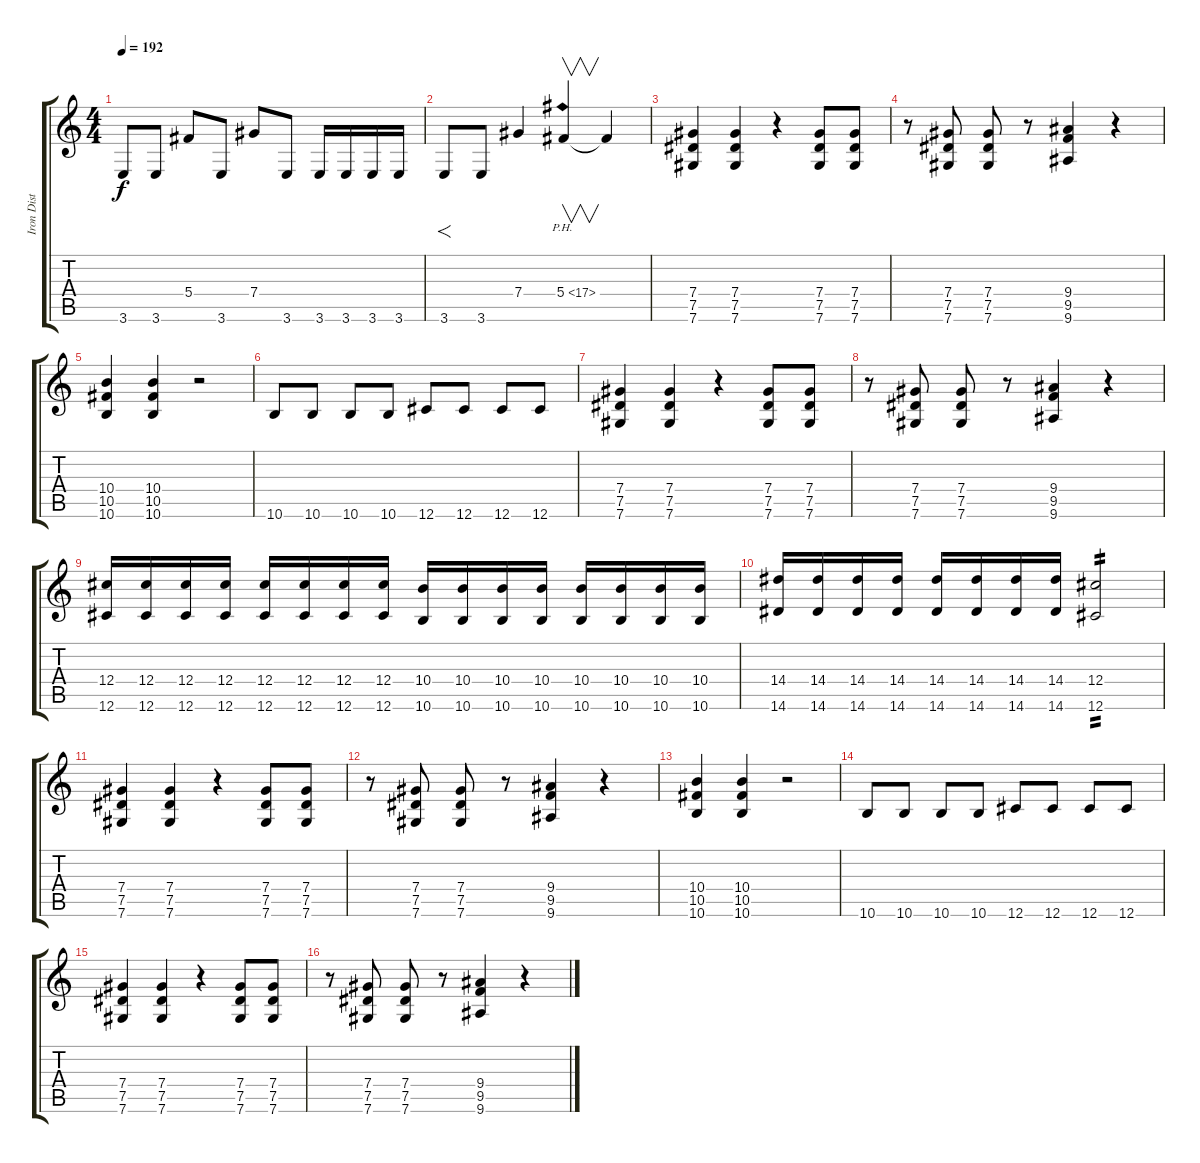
\track ("Iron Dist" "Iron Dist") {instrument overdrivenguitar}
\staff {score tabs}
\tuning (Eb4 Bb3 Gb3 Db3 Ab2 Db2) {hide}
\ts (4 4)
\tempo 192
\clef g2
\ks c
3.6.8{dy f} 3.6.8 5.4.8 3.6.8 7.4.8 3.6.8 3.6.16 3.6.16 3.6.16 3.6.16 |
3.6.8{f} 3.6.8 7.4.4 5.4{ph 12}.4{v} 5.4{t}.4 |
(7.4 7.5 7.6).4{balance 9} (7.4 7.5 7.6).4 r.4 (7.4 7.5 7.6).8 (7.4 7.5 7.6).8 |
r.8 (7.4 7.5 7.6).8 (7.4 7.5 7.6).8 r.8 (9.4 9.5 9.6).4 r.4 |
(10.4 10.5 10.6).4 (10.4 10.5 10.6).4 r.2 |
10.6.8 10.6.8 10.6.8 10.6.8 12.6.8 12.6.8 12.6.8 12.6.8 |
(7.4 7.5 7.6).4 (7.4 7.5 7.6).4 r.4 (7.4 7.5 7.6).8 (7.4 7.5 7.6).8 |
r.8 (7.4 7.5 7.6).8 (7.4 7.5 7.6).8 r.8 (9.4 9.5 9.6).4 r.4 |
(12.4 12.6).16 (12.4 12.6).16 (12.4 12.6).16 (12.4 12.6).16 (12.4 12.6).16 (12.4 12.6).16 (12.4 12.6).16 (12.4 12.6).16 (10.4 10.6).16 (10.4 10.6).16 (10.4 10.6).16 (10.4 10.6).16 (10.4 10.6).16 (10.4 10.6).16 (10.4 10.6).16 (10.4 10.6).16 |
(14.4 14.6).16 (14.4 14.6).16 (14.4 14.6).16 (14.4 14.6).16 (14.4 14.6).16 (14.4 14.6).16 (14.4 14.6).16 (14.4 14.6).16 (12.4 12.6).2{tp 2} |
(7.4 7.5 7.6).4 (7.4 7.5 7.6).4 r.4 (7.4 7.5 7.6).8 (7.4 7.5 7.6).8 |
r.8 (7.4 7.5 7.6).8 (7.4 7.5 7.6).8 r.8 (9.4 9.5 9.6).4 r.4 |
(10.4 10.5 10.6).4 (10.4 10.5 10.6).4 r.2 |
10.6.8 10.6.8 10.6.8 10.6.8 12.6.8 12.6.8 12.6.8 12.6.8 |
(7.4 7.5 7.6).4 (7.4 7.5 7.6).4 r.4 (7.4 7.5 7.6).8 (7.4 7.5 7.6).8 |
r.8 (7.4 7.5 7.6).8 (7.4 7.5 7.6).8 r.8 (9.4 9.5 9.6).4 r.4
